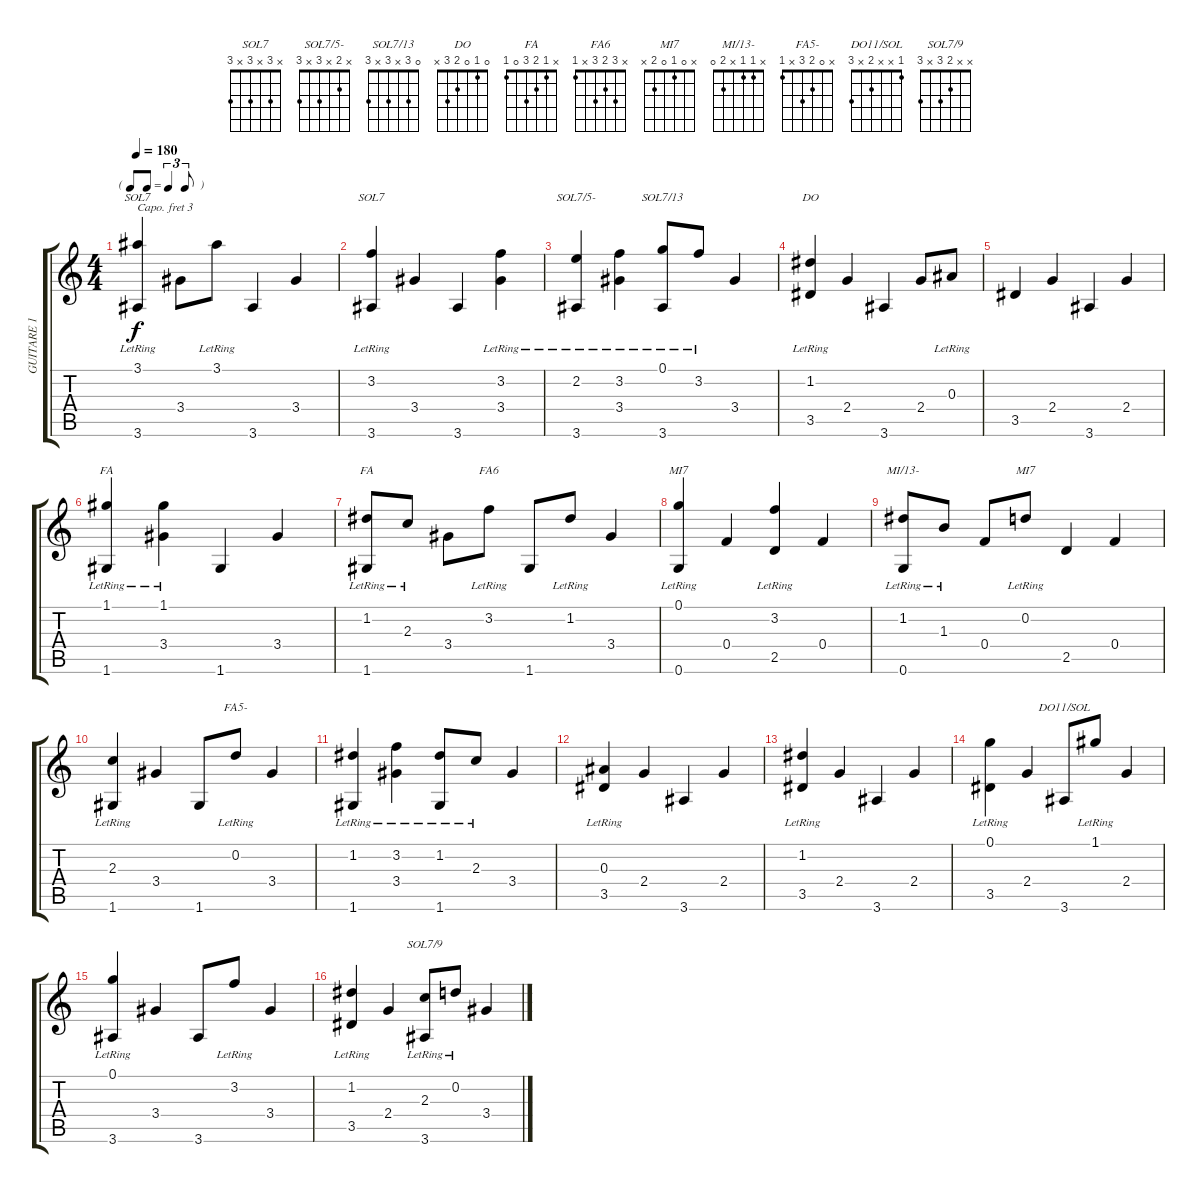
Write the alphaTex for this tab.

\track ("GUITARE 1" "GUITARE 1") {instrument acousticguitarnylon}
\staff {score tabs}
\capo 3
\tuning (E4 B3 G3 D3 A2 E2) {hide}
\chord ("SOL7" 3 x x 3 x 3)
\chord ("SOL7" x 3 x 3 x 3)
\chord ("SOL7/5-" x 2 x 3 x 3)
\chord ("SOL7/13" 0 3 x 3 x 3)
\chord ("DO" 0 1 0 2 3 x)
\chord ("FA" 1 x 2 3 0 1)
\chord ("FA" x 1 2 3 0 1)
\chord ("FA6" x 3 2 3 x 1)
\chord ("MI7" 0 3 1 x 2 0)
\chord ("MI/13-" x 1 1 x 2 0)
\chord ("MI7" x 0 1 0 2 x)
\chord ("FA5-" x 0 2 3 x 1)
\chord ("DO11/SOL" 1 x x 2 x 3)
\chord ("SOL7/9" x x 2 3 x 3)
\ts (4 4)
\tf triplet8th
\tempo 180
\clef g2
\ks c
(3.1{lr} 3.6).4{ch "SOL7" dy f} 3.4.8 3.1{lr}.8 3.6.4 3.4.4 |
(3.2{lr} 3.6).4{ch "SOL7"} 3.4.4 3.6.4 (3.2{lr} 3.4).4 |
(2.2{lr} 3.6).4{ch "SOL7/5-"} (3.2{lr} 3.4).4 (0.1{lr} 3.6).8{ch "SOL7/13"} 3.2{lr}.8 3.4.4 |
(1.2{lr} 3.5).4{ch "DO"} 2.4.4 3.6.4 2.4.8 0.3{lr}.8 |
3.5.4 2.4.4 3.6.4 2.4.4 |
(1.1{lr} 1.6).4{ch "FA"} (1.1{lr} 3.4).4 1.6.4 3.4.4 |
(1.2{lr} 1.6).8{ch "FA"} 2.3{lr}.8 3.4.8 3.2{lr}.8{ch "FA6"} 1.6.8 1.2{lr}.8 3.4.4 |
(0.1{lr} 0.6).4{ch "MI7"} 0.4.4 (3.2{lr} 2.5).4 0.4.4 |
(1.2{lr} 0.6).8{ch "MI/13-"} 1.3{lr}.8 0.4.8 0.2{lr}.8{ch "MI7"} 2.5.4 0.4.4 |
(2.3{lr} 1.6).4 3.4.4 1.6.8 0.2{lr}.8{ch "FA5-"} 3.4.4 |
(1.2{lr} 1.6).4 (3.2{lr} 3.4).4 (1.2{lr} 1.6).8 2.3{lr}.8 3.4.4 |
(0.3{lr} 3.5).4 2.4.4 3.6.4 2.4.4 |
(1.2{lr} 3.5).4 2.4.4 3.6.4 2.4.4 |
(0.1{lr} 3.5).4 2.4.4 3.6.8{ch "DO11/SOL"} 1.1{lr}.8 2.4.4 |
(0.1{lr} 3.6).4 3.4.4 3.6.8 3.2{lr}.8 3.4.4 |
(1.2{lr} 3.5).4 2.4.4 (2.3{lr} 3.6).8{ch "SOL7/9"} 0.2{lr}.8 3.4.4
